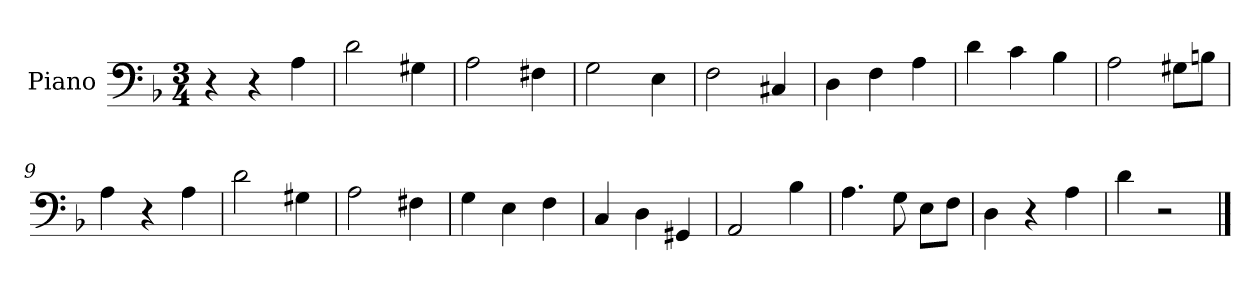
**kern
*part1
*staff1
*I"Piano
*I'Pno
*clefF4
*k[b-]
*d:
*M3/4
=1
4r
4r
4A\
=2
2d\
4G#X\
=3
2A\
4F#X\
=4
2G\
4E\
=5
2F\
4C#X/
=6
4D\
4F\
4A\
=7
4d\
4c\
4B-\
=8
2A\
8G#X\L
8Bn\J
=9
4A\
4r
4A\
=10
2d\
4G#X\
=11
2A\
4F#X\
=12
4G\
4E\
4F\
=13
4C/
4D\
4GG#X/
=14
2AA/
4B-\
=15
4.A\
8G\
8E\L
8F\J
=16
4D\
4r
4A\
=17
4d\
2r
==
*-
